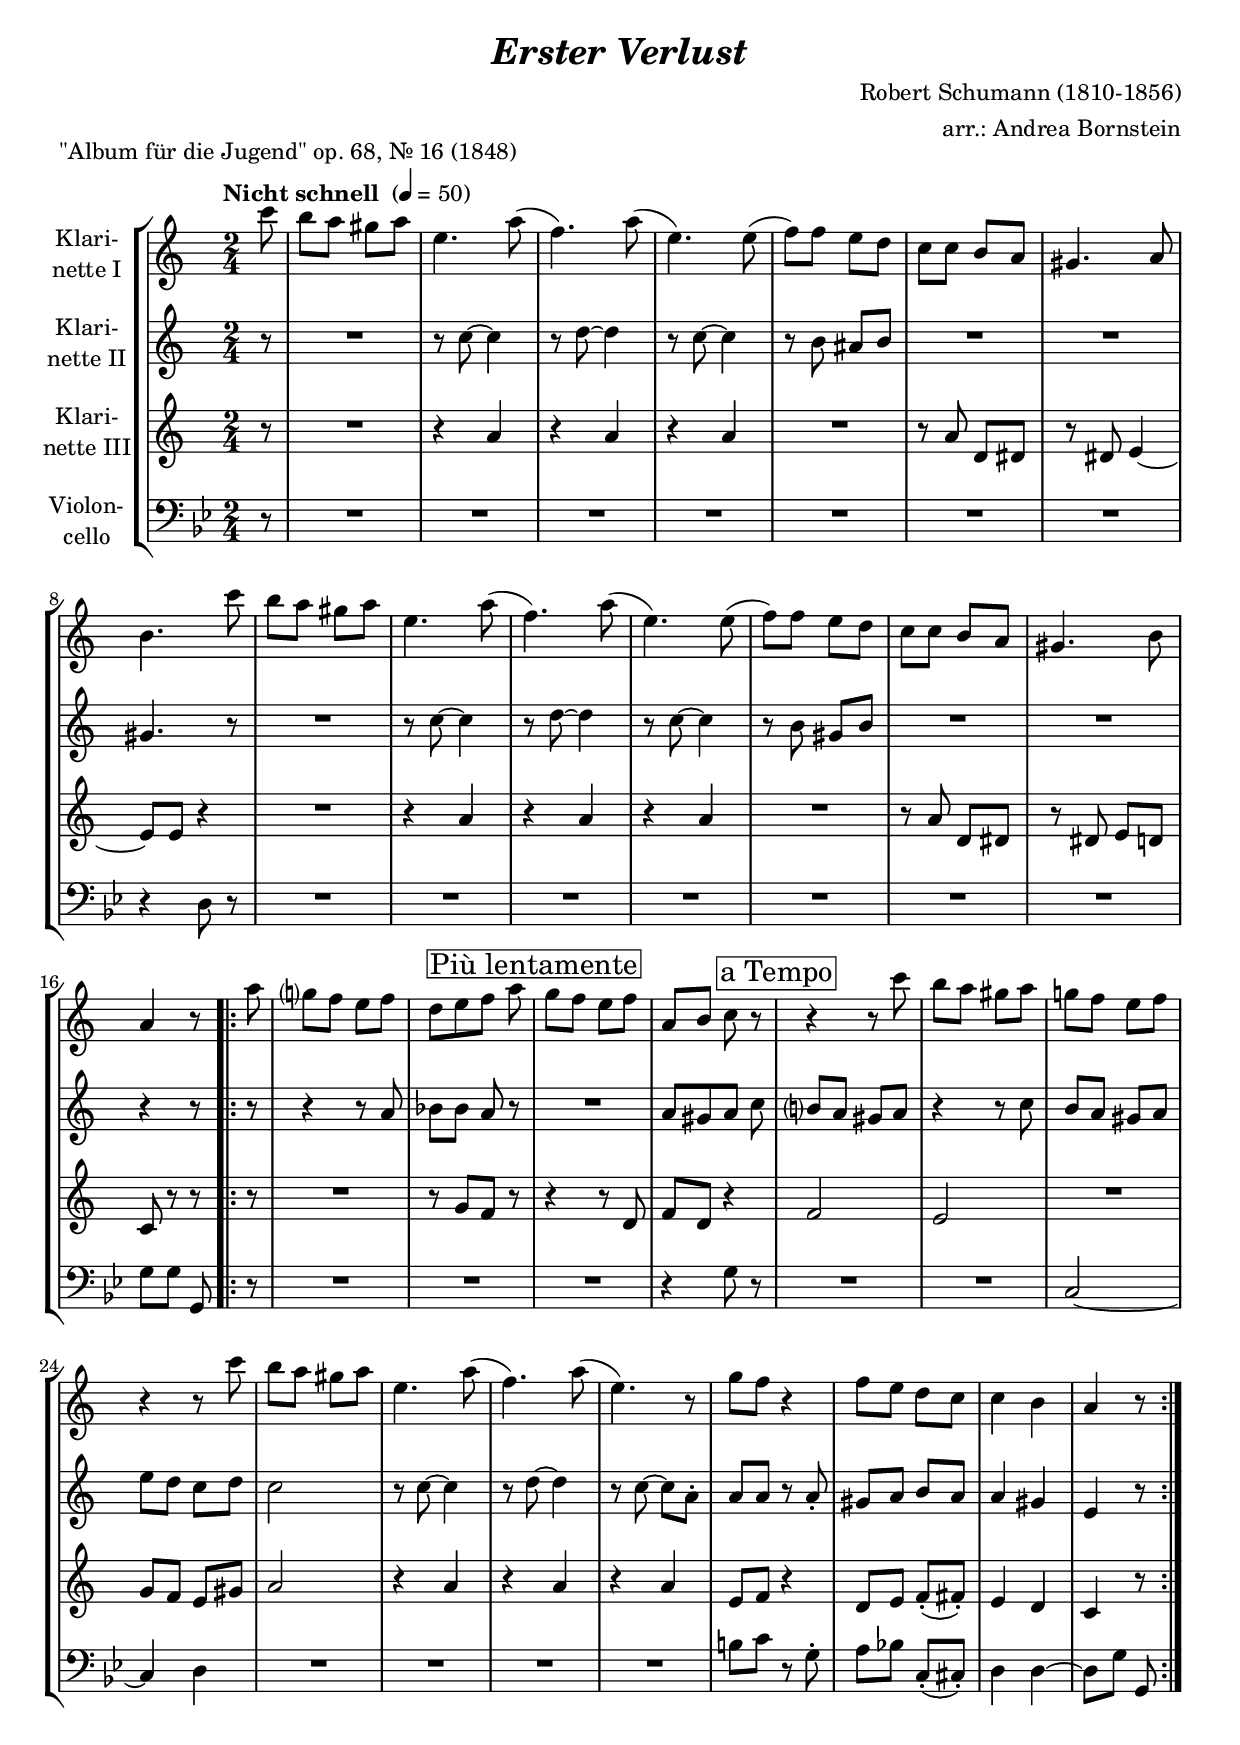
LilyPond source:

\version "2.18.2"
\include "deutsch.ly"

#(set-global-staff-size 20)

\header {
  title     = \markup \bold \italic "Erster Verlust"
  composer  = "Robert Schumann (1810-1856)"
  arranger  = "arr.: Andrea Bornstein"
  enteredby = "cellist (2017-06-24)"
  piece     = "\"Album für die Jugend\" op. 68, Nr. 16 (1848)"
}

voiceconsts = {
  \key g \minor
  \clef "treble"
  \time 2/4
%  \numericTimeSignature
  \compressFullBarRests
  % Set default beaming for all staves
%  \set Timing.beamExceptions = #'()
%  \set Timing.baseMoment     = #(ly:make-moment 1 4)
%  \set Timing.beatStructure  = #'(1 1 1)
  \tempo "Nicht schnell " 4=50
}

mikl = "clarinet"
mifl = "flute"
mist = "string ensemble 1"
miba = "cello"
%miba = "harpsichord"
milo = "drawbar organ"

atem = \mark \markup \box "a Tempo"
pila = \mark \markup \box "Più lentamente"

va = \relative c''' {
  \voiceconsts

  \partial 8 b8
  a g fis g
  d4. g8(
  es4.) g8(
  d4.) d8(
  es) es d c
  b b a g
  fis4. g8
  
  a4. b'8
  a g fis g
  d4. g8(
  es4.) g8(
  d4.) d8(
  es) es d c
  b b a g
  fis4. a8
  g4 r8
  
  \repeat volta 2 {
    g'8
    f? es d es
    c[ d es] g \pila
    f es d es
    g, a b r \atem
    r4 r8 b'
    a g fis g
    f! es d es

    r4 r8 b'
    a g fis g
    d4. g8(
    es4.) g8(
    d4.) r8
    f es r4
    es8 d c b
    b4 a
    g r8
  }
}

vb = \relative c'' {
  \voiceconsts

  \partial 8 r8
  R2
  r8 b~ b4
  r8 c~ c4
  r8 b~ b4
  r8 a gis a
  R2*2

  fis4. r8
  R2
  r8 b~ b4
  r8 c~ c4
  r8 b~ b4
  r8 a fis a
  R2*2
  r4 r8
  
  \repeat volta 2 {
    r
    r4 r8 g
    as as g r \pila
    R2
    g8[ fis g] b \atem
    a? g fis g
    r4 r8 b
    a g fis g

    d' c b c
    b2
    r8 b~ b4
    r8 c~ c4
    r8 b~ b g-.
    g g r g-.
    fis g a g
    g4 fis
    d r8
  }
}

vc = \relative c'' {
  \voiceconsts
  
  \partial 8 r8
  R2
  r4 g
  r g
  r g
  R2
  r8 g c, cis
  r cis d4~

  d8 d r4
  R2
  r4 g
  r g
  r g
  R2
  r8 g c, cis
  r cis d c
  b r r
  
  \repeat volta 2 {
    r
    R2
    r8 f'[ es] r \pila
    r4 r8 c
    es c r4 \atem
    es2
    d
    R

    f8 es d fis
    g2
    r4 g
    r g
    r g
    d8 es r4
    c8 d es(-. e)-.
    d4 c
    b r8
  }
}

vd = \relative c {
  \voiceconsts
  \clef "bass"
  
  \partial 8 r8
  R2*7
  r4 d8 r
  R2*7
  g8 g g,
  
  \repeat volta 2 {
    r
    R2*2 \pila
    R2
    r4 g'8 r \atem
    R2*2
    c,2~

    c4 d
    R2*4
    h'8 c r g-.
    a b! c,(-. cis)-.
    d4 d~
    d8 g g,
  }
}


music = \new StaffGroup <<
      \new Staff {
	\set Staff.midiInstrument = \mikl
	\set Staff.instrumentName = \markup \center-column { "Klari-" "nette I" }
	\transpose g a { \va }
      }

      \new Staff {
	\set Staff.midiInstrument = \mikl
	\set Staff.instrumentName = \markup \center-column { "Klari-" "nette II" }
	\transpose g a { \vb }
      }

      \new Staff {
	\set Staff.midiInstrument = \mikl
	\set Staff.instrumentName = \markup \center-column { "Klari-" "nette III" }
	\transpose g a { \vc }
      }

      \new Staff {
	\set Staff.midiInstrument = \miba
	\set Staff.instrumentName = \markup \center-column { "Violon-" "cello" }
	\transpose g g { \vd }
      }
>>

\book {
  \score {
    \music
    \layout {}
  }

  \score {
    \unfoldRepeats \music

    \midi {
      \context {
        \Score
      }
    }
  }
}
